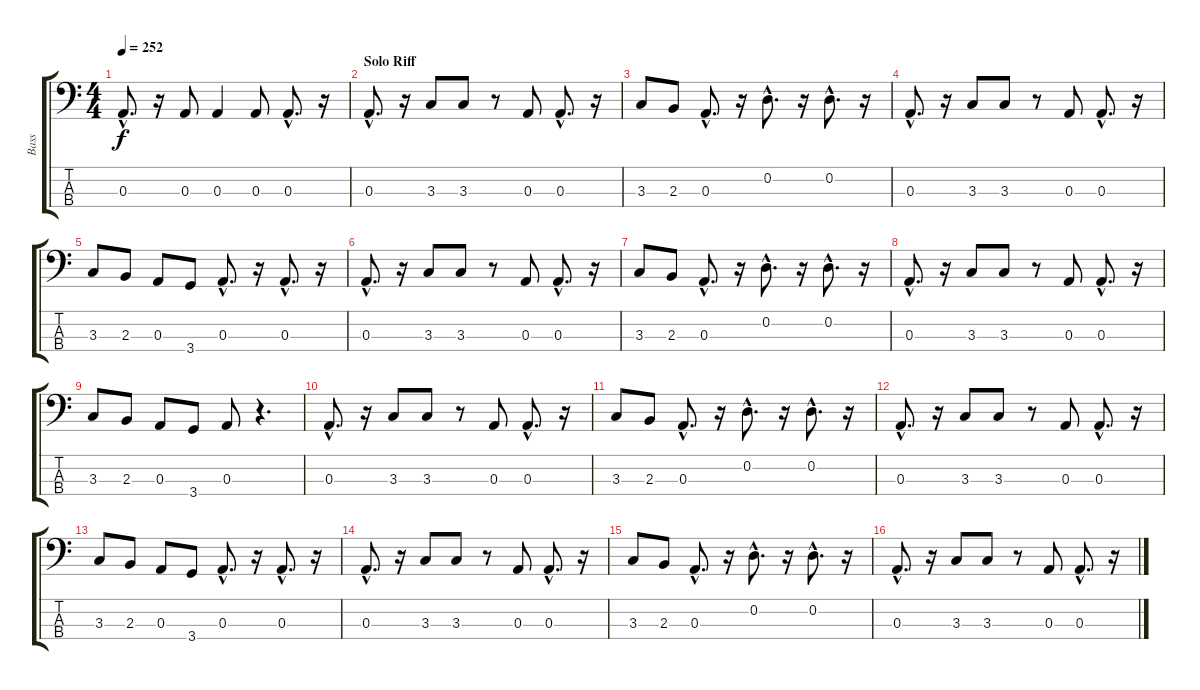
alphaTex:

\track ("Bass" "Bass") {instrument electricbassfinger}
\staff {score tabs}
\tuning (G2 D2 A1 E1) {hide}
\ts (4 4)
\tempo 252
\clef f4
\ks c
0.3{hac}.8{d dy f} r.16 0.3.8 0.3.4 0.3.8 0.3{hac}.8{d} r.16 |
\section ("" "Solo Riff")
0.3{hac}.8{d} r.16 3.3.8 3.3.8 r.8 0.3.8 0.3{hac}.8{d} r.16 |
3.3.8 2.3.8 0.3{hac}.8{d} r.16 0.2{hac}.8{d} r.16 0.2{hac}.8{d} r.16 |
0.3{hac}.8{d} r.16 3.3.8 3.3.8 r.8 0.3.8 0.3{hac}.8{d} r.16 |
3.3.8 2.3.8 0.3.8 3.4.8 0.3{hac}.8{d} r.16 0.3{hac}.8{d} r.16 |
0.3{hac}.8{d} r.16 3.3.8 3.3.8 r.8 0.3.8 0.3{hac}.8{d} r.16 |
3.3.8 2.3.8 0.3{hac}.8{d} r.16 0.2{hac}.8{d} r.16 0.2{hac}.8{d} r.16 |
0.3{hac}.8{d} r.16 3.3.8 3.3.8 r.8 0.3.8 0.3{hac}.8{d} r.16 |
3.3.8 2.3.8 0.3.8 3.4.8 0.3.8 r.4{d} |
0.3{hac}.8{d} r.16 3.3.8 3.3.8 r.8 0.3.8 0.3{hac}.8{d} r.16 |
3.3.8 2.3.8 0.3{hac}.8{d} r.16 0.2{hac}.8{d} r.16 0.2{hac}.8{d} r.16 |
0.3{hac}.8{d} r.16 3.3.8 3.3.8 r.8 0.3.8 0.3{hac}.8{d} r.16 |
3.3.8 2.3.8 0.3.8 3.4.8 0.3{hac}.8{d} r.16 0.3{hac}.8{d} r.16 |
0.3{hac}.8{d} r.16 3.3.8 3.3.8 r.8 0.3.8 0.3{hac}.8{d} r.16 |
3.3.8 2.3.8 0.3{hac}.8{d} r.16 0.2{hac}.8{d} r.16 0.2{hac}.8{d} r.16 |
0.3{hac}.8{d} r.16 3.3.8 3.3.8 r.8 0.3.8 0.3{hac}.8{d} r.16
